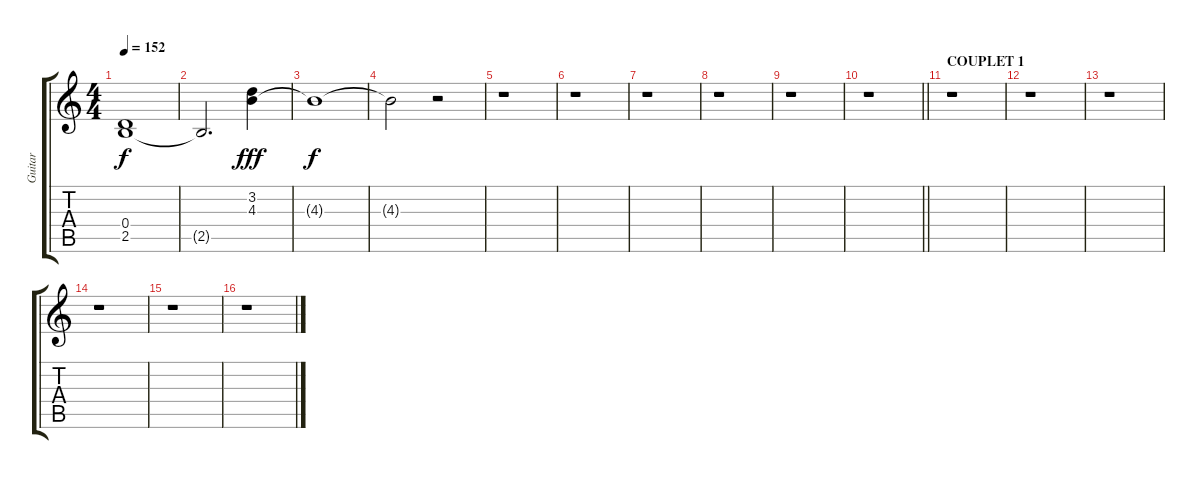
\track ("Guitar" "Guitar") {instrument distortionguitar}
\staff {score tabs}
\tuning (E4 B3 G3 D3 A2 E2) {hide}
\ts (4 4)
\tempo 152
\clef g2
\ks c
(0.4 2.5).1{dy f} |
2.5{t}.2{d} (3.2 4.3).4{dy fff} |
4.3{t}.1{dy f} |
4.3{t}.2 r.2 |
r.1 |
r.1 |
r.1 |
r.1 |
r.1 |
\barLineRight lightlight
r.1 |
\section ("" "COUPLET 1")
r.1 |
r.1 |
r.1 |
r.1 |
r.1 |
r.1
